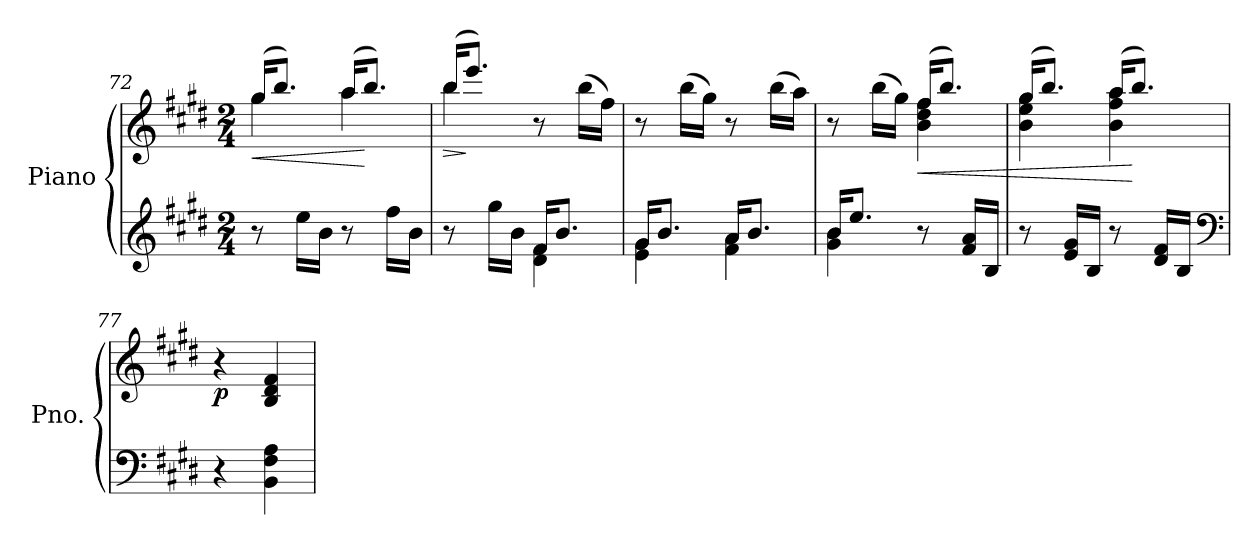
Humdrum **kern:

**kern	**kern	**dynam
*part1	*part1	*part1
*staff2	*staff1	*staff1/2
*I"Piano	*	*
*I'Pno.	*	*
*clefG2	*clefG2	*
*k[f#c#g#d#]	*k[f#c#g#d#]	*
*E:	*E:	*
*M2/4	*M2/4	*
=72	=72	=72
!	!	!LO:HP:b
*	*^	*
8r	(16gg#/KL	4gg#\	<
.	8.bb/J)	.	.
16ee\LL	.	.	.
16b\JJ	.	.	.
8r	(16aa/KL	4aa\	.
.	8.bb/J)	.	[
16ff#\LL	.	.	.
16b\JJ	.	.	.
=73	=73	=73	=73
*^	*	*	*
!	!	!	!	!LO:HP:b
8r	4ryy	(16bb/KL	4bb\	>
.	.	8.eee/J)	.	]
16gg#\LL	.	.	.	.
16b\JJ	.	.	.	.
16f#/KL	4d#\ 4f#\	8r	4ryy	.
8.b/J	.	.	.	.
.	.	(16bb\LL	.	.
.	.	16ff#\JJ)	.	.
*	*	*v	*v	*
=74	=74	=74	=74
16g#/KL	4e\ 4g#\	8r	.
8.b/J	.	.	.
.	.	(16bb\LL	.
.	.	16gg#\JJ)	.
16a/KL	4f#\ 4a\	8r	.
8.b/J	.	.	.
.	.	(16bb\LL	.
.	.	16aa\JJ)	.
!!LO:LB:g=z
=75	=75	=75	=75
*	*	*^	*
16b/KL	4g#\ 4b\	8r	4ryy	.
8.ee/J	.	.	.	.
.	.	(16bb\LL	.	.
.	.	16gg#\JJ)	.	.
!	!	!	!	!LO:HP:b
8r	4ryy	(16ff#/KL	4b\ 4dd#\ 4ff#\	<
.	.	8.bb/J)	.	.
16f#/ 16a/LL	.	.	.	.
16B/JJ	.	.	.	.
*v	*v	*	*	*
=76	=76	=76	=76
8r	(16gg#/KL	4b\ 4ee\ 4gg#\	.
.	8.bb/J)	.	.
16e/ 16g#/LL	.	.	.
16B/JJ	.	.	.
8r	(16aa/KL	4b\ 4ff#\ 4aa\	.
.	8.bb/J)	.	[
16d#/ 16f#/LL	.	.	.
16B/JJ	.	.	.
*	*v	*v	*
*clefF4	*	*
=77	=77	=77
!	!	!LO:DY:b
4r	4r	p
4BB\ 4F#\ 4A\	4B/ 4d#/ 4f#/	.
=	=	=
*-	*-	*-
